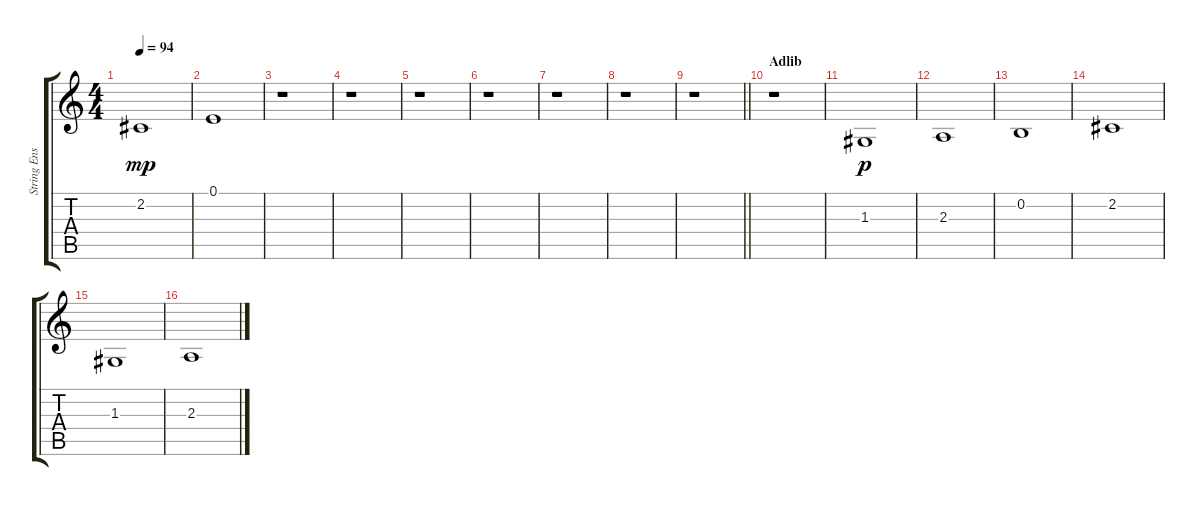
\track ("String Ensemble III" "String Ens") {instrument stringensemble1}
\staff {score tabs}
\tuning (E4 B3 G3 D3 A2 E2) {hide}
\ts (4 4)
\tempo 94
\clef g2
\ks c
2.2.1{dy mp} |
0.1.1 |
r.1 |
r.1 |
r.1 |
r.1 |
r.1 |
r.1 |
\barLineRight lightlight
r.1 |
\section ("" "Adlib")
r.1 |
1.3.1{dy p} |
2.3.1 |
0.2.1 |
2.2.1 |
1.3.1 |
2.3.1
